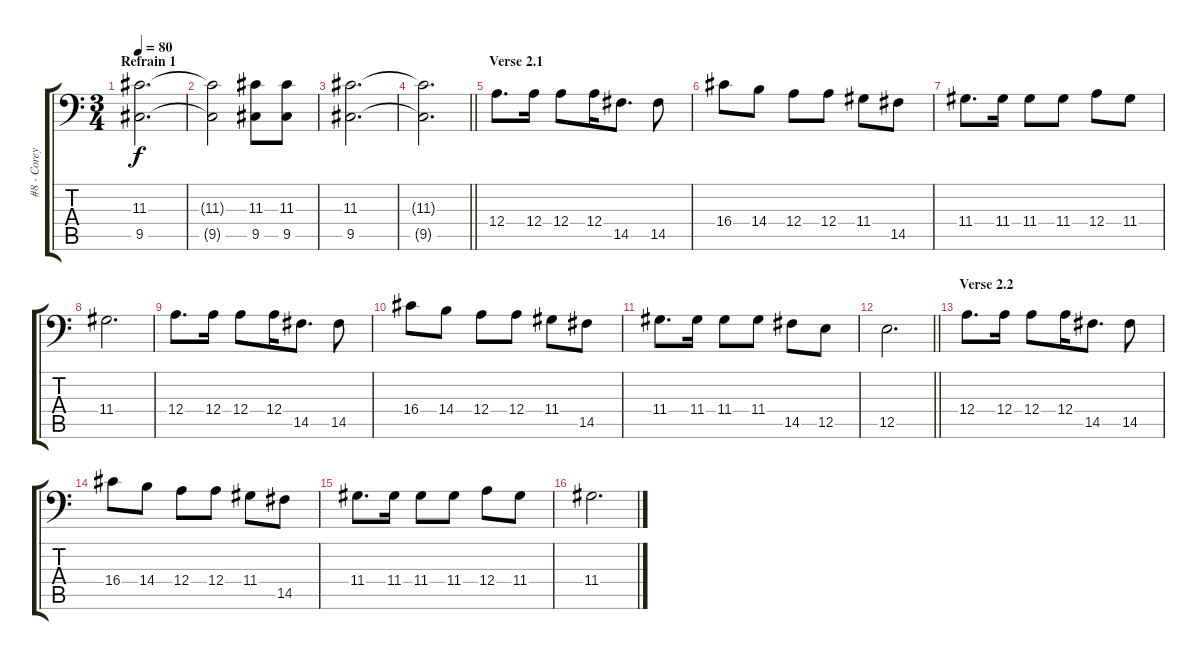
\track ("#8 - Corey Taylor" "#8 - Corey") {instrument cello}
\staff {score tabs}
\tuning (B3 Gb3 D3 A2 E2 A1) {hide}
\ts (3 4)
\section ("" "Refrain 1")
\tempo 80
\clef f4
\ks c
(11.3 9.5).2{d dy f} |
(11.3{t} 9.5{t}).2 (11.3 9.5).8 (11.3 9.5).8 |
(11.3 9.5).2{d} |
\barLineRight lightlight
(11.3{t} 9.5{t}).2{d} |
\section ("" "Verse 2.1")
12.4.8{d} 12.4.16 12.4.8 12.4.16 14.5.8{d} 14.5.8 |
16.4.8 14.4.8 12.4.8 12.4.8 11.4.8 14.5.8 |
11.4.8{d} 11.4.16 11.4.8 11.4.8 12.4.8 11.4.8 |
11.4.2{d} |
12.4.8{d} 12.4.16 12.4.8 12.4.16 14.5.8{d} 14.5.8 |
16.4.8 14.4.8 12.4.8 12.4.8 11.4.8 14.5.8 |
11.4.8{d} 11.4.16 11.4.8 11.4.8 14.5.8 12.5.8 |
\barLineRight lightlight
12.5.2{d} |
\section ("" "Verse 2.2")
12.4.8{d} 12.4.16 12.4.8 12.4.16 14.5.8{d} 14.5.8 |
16.4.8 14.4.8 12.4.8 12.4.8 11.4.8 14.5.8 |
11.4.8{d} 11.4.16 11.4.8 11.4.8 12.4.8 11.4.8 |
11.4.2{d}
